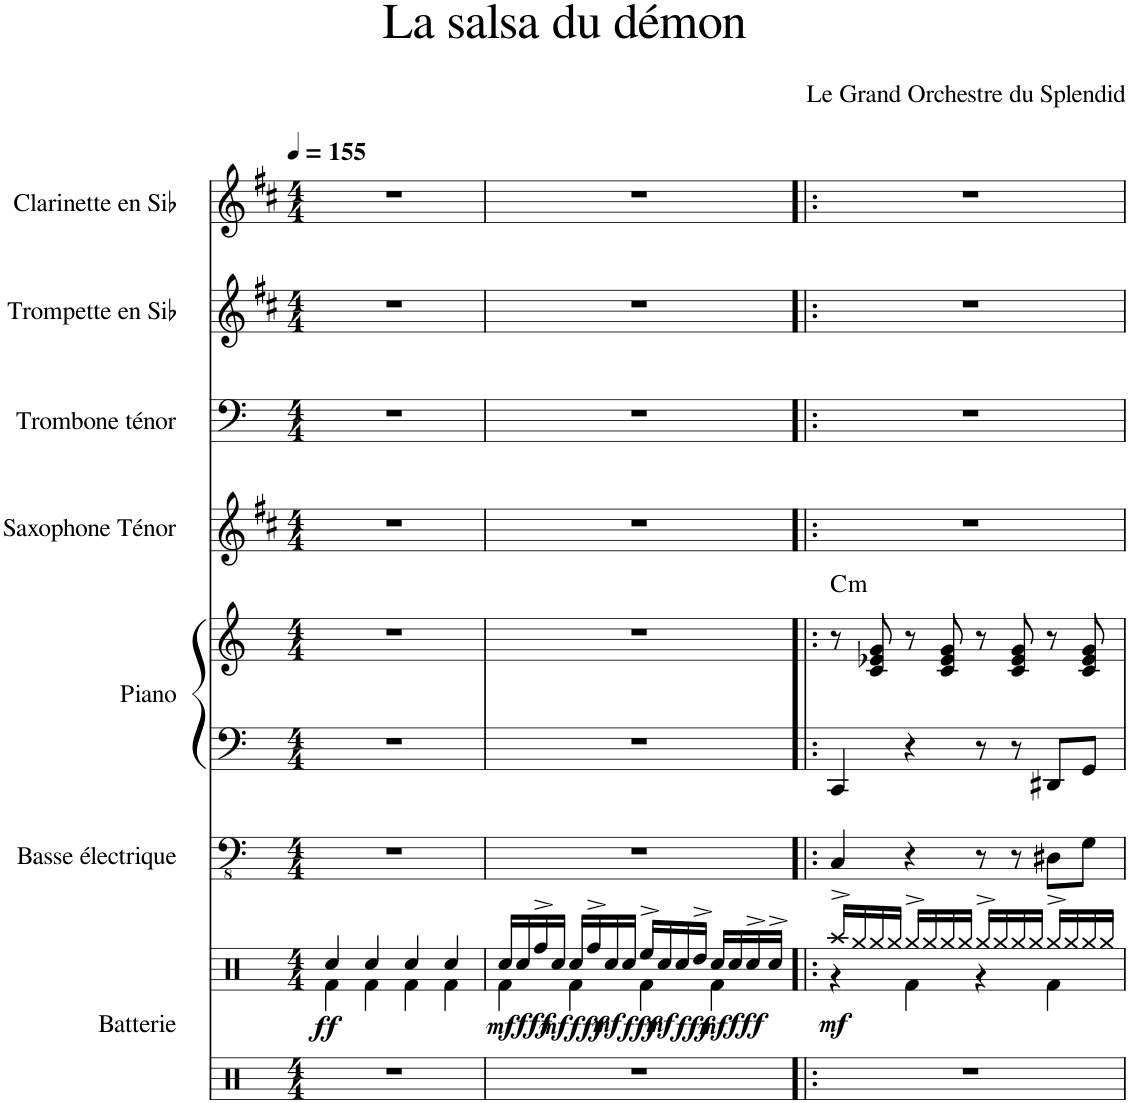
**kern	**kern	**dynam	**kern	**kern	**kern	**harte	**kern	**kern	**kern	**kern
*part7	*part7	*part7	*part6	*part5	*part5	*part5	*part4	*part3	*part2	*part1
*staff9	*staff8	*staff8/9	*staff7	*staff6	*staff5	*	*staff4	*staff3	*staff2	*staff1
*I"Batterie	*	*	*I"Basse électrique	*I"Piano	*	*	*I"Saxophone Ténor	*I"Trombone ténor	*I"Trompette en Sib	*I"Clarinette en Sib
*I'Batt.	*	*	*I'B. él.	*I'Pia.	*	*	*I'Sax. T.	*I'Tbn. T	*I'Tromp. Sib	*I'Clar. Sib
*clefX	*clefX	*	*clefFv4	*clefF4	*clefG2	*	*clefG2	*clefF4	*clefG2	*clefG2
*	*	*	*	*	*	*	*Trd8c14	*	*Trd1c2	*Trd1c2
*k[]	*k[]	*	*k[]	*k[]	*k[]	*	*k[f#c#]	*k[]	*k[f#c#]	*k[f#c#]
*M4/4	*M4/4	*	*M4/4	*M4/4	*M4/4	*	*M4/4	*M4/4	*M4/4	*M4/4
*MM155	*MM155	*	*MM155	*MM155	*MM155	*	*MM155	*MM155	*MM155	*MM155
=1	=1	=1	=1	=1	=1	=1	=1	=1	=1	=1
*	*^	*	*	*	*	*	*	*	*	*
!	!	!	!LO:DY:b	!	!	!	!	!	!	!	!
1r	4Rcc/	4Rf\	ff	1r	1r	1r	.	1r	1r	1r	1r
.	4Rcc/	4Rf\	.	.	.	.	.	.	.	.	.
.	4Rcc/	4Rf\	.	.	.	.	.	.	.	.	.
.	4Rcc/	4Rf\	.	.	.	.	.	.	.	.	.
=2	=2	=2	=2	=2	=2	=2	=2	=2	=2	=2	=2
!	!	!	!LO:DY:b	!	!	!	!	!	!	!	!
1r	16Rcc/LL	4Rf\	mf	1r	1r	1r	.	1r	1r	1r	1r
.	16Rcc/	.	.	.	.	.	.	.	.	.	.
!	!	!	!LO:DY:b	!	!	!	!	!	!	!	!
.	16Rff^/	.	fff	.	.	.	.	.	.	.	.
!	!	!	!LO:DY:b	!	!	!	!	!	!	!	!
.	16Rcc/JJ	.	mf	.	.	.	.	.	.	.	.
.	16Rcc/LL	4Rf\	.	.	.	.	.	.	.	.	.
!	!	!	!LO:DY:b	!	!	!	!	!	!	!	!
.	16Rff^/	.	fff	.	.	.	.	.	.	.	.
!	!	!	!LO:DY:b	!	!	!	!	!	!	!	!
.	16Rcc/	.	mf	.	.	.	.	.	.	.	.
.	16Rcc/JJ	.	.	.	.	.	.	.	.	.	.
!	!	!	!LO:DY:b	!	!	!	!	!	!	!	!
.	16Ree^/LL	4Rf\	fff	.	.	.	.	.	.	.	.
!	!	!	!LO:DY:b	!	!	!	!	!	!	!	!
.	16Rcc/	.	mf	.	.	.	.	.	.	.	.
.	16Rcc/	.	.	.	.	.	.	.	.	.	.
!	!	!	!LO:DY:b	!	!	!	!	!	!	!	!
.	16Rdd^/JJ	.	fff	.	.	.	.	.	.	.	.
!	!	!	!LO:DY:b	!	!	!	!	!	!	!	!
.	16Rcc/LL	4Rf\	mf	.	.	.	.	.	.	.	.
.	16Rcc/	.	.	.	.	.	.	.	.	.	.
!	!	!	!LO:DY:b	!	!	!	!	!	!	!	!
.	16Rcc^/	.	fff	.	.	.	.	.	.	.	.
.	16Rcc^/JJ	.	.	.	.	.	.	.	.	.	.
=3!|:	=3!|:	=3!|:	=3!|:	=3!|:	=3!|:	=3!|:	=3!|:	=3!|:	=3!|:	=3!|:	=3!|:
!	!	!	!LO:DY:b	!	!	!	!LO:H:kt=m	!	!	!	!
1r	16Raa^/LL	4r	mf	4CC/	4CC/	8r	C:min	1r	1r	1r	1r
.	16Rgg/	.	.	.	.	.	.	.	.	.	.
.	16Rgg/	.	.	.	.	8c/ 8e-X/ 8g/	.	.	.	.	.
.	16Rgg/JJ	.	.	.	.	.	.	.	.	.	.
.	16Rgg^/LL	4Rf\	.	4r	4r	8r	.	.	.	.	.
.	16Rgg/	.	.	.	.	.	.	.	.	.	.
.	16Rgg/	.	.	.	.	8c/ 8e-/ 8g/	.	.	.	.	.
.	16Rgg/JJ	.	.	.	.	.	.	.	.	.	.
.	16Rgg^/LL	4r	.	8r	8r	8r	.	.	.	.	.
.	16Rgg/	.	.	.	.	.	.	.	.	.	.
.	16Rgg/	.	.	8r	8r	8c/ 8e-/ 8g/	.	.	.	.	.
.	16Rgg/JJ	.	.	.	.	.	.	.	.	.	.
.	16Rgg^/LL	4Rf\	.	8DD#X\L	8DD#X/L	8r	.	.	.	.	.
.	16Rgg/	.	.	.	.	.	.	.	.	.	.
.	16Rgg/	.	.	8GG\J	8GG/J	8c/ 8e-/ 8g/	.	.	.	.	.
.	16Rgg/JJ	.	.	.	.	.	.	.	.	.	.
*	*v	*v	*	*	*	*	*	*	*	*	*
=	=	=	=	=	=	=	=	=	=	=
*-	*-	*-	*-	*-	*-	*-	*-	*-	*-	*-
